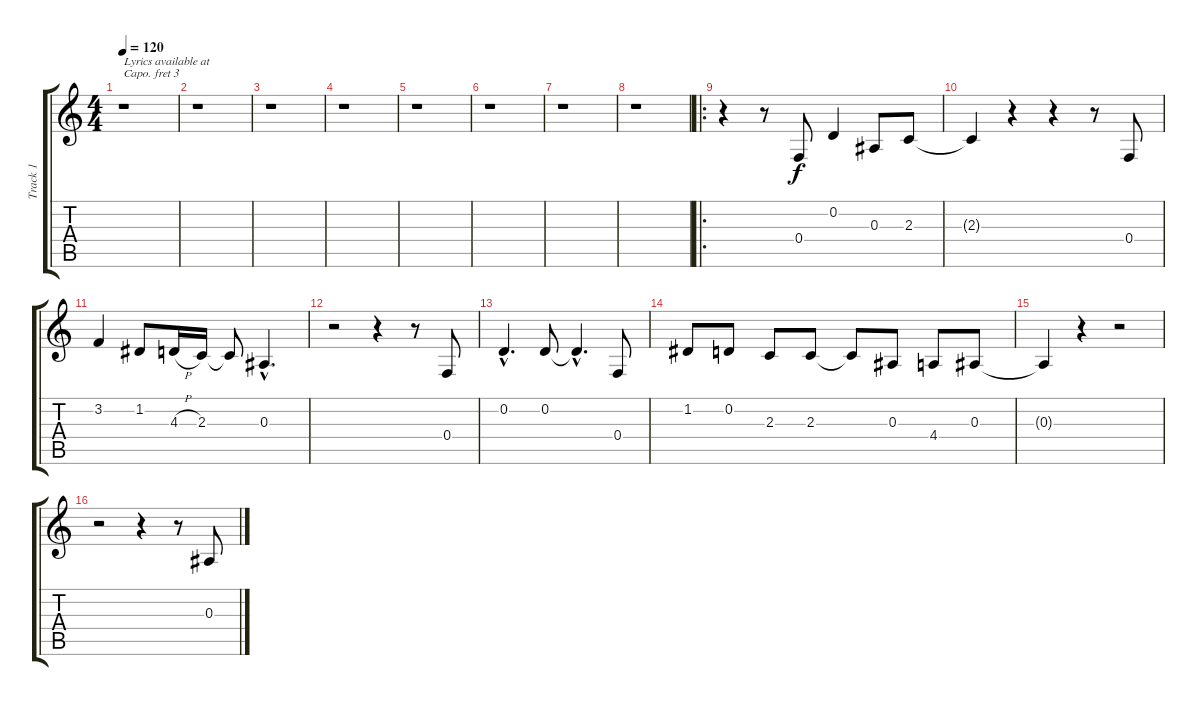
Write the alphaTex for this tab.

\track ("Track 1" "Track 1") {instrument stringensemble1}
\staff {score tabs}
\capo 3
\tuning (E4 B3 G3 D3 A2 E2) {hide}
\ts (4 4)
\tempo 120
\clef g2
\ks c
r.1{txt "Lyrics available at" dy f instrument stringensemble1} |
r.1 |
r.1 |
r.1 |
r.1 |
r.1 |
r.1 |
r.1 |
\ro
r.4 r.8 0.4.8 0.2.4 0.3.8 2.3.8 |
2.3{t}.4 r.4 r.4 r.8 0.4.8 |
3.2.4 1.2.8 4.3{h}.16 2.3.16 2.3{t}.8 0.3{hac}.4{d} |
r.2 r.4 r.8 0.4.8 |
0.2{hac}.4{d} 0.2.8 0.2{hac t}.4{d} 0.4.8 |
1.2.8 0.2.8 2.3.8 2.3.8 2.3{t}.8 0.3.8 4.4.8 0.3.8 |
0.3{t}.4 r.4 r.2 |
r.2 r.4 r.8 0.3.8
